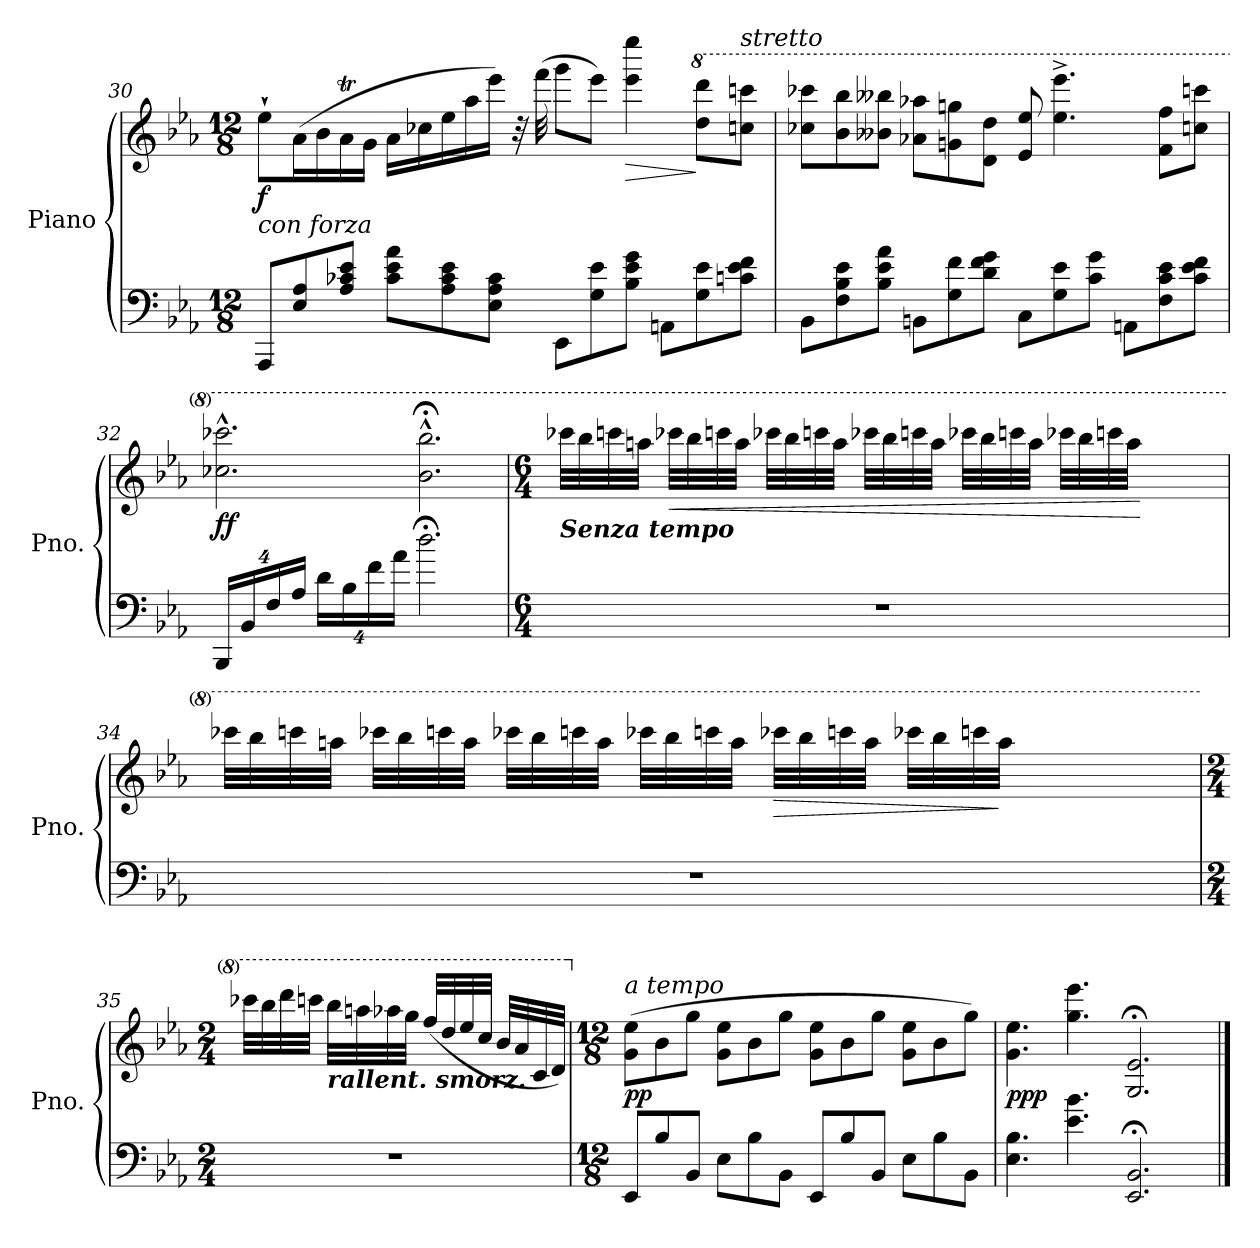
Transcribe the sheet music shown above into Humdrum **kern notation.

**kern	**kern	**dynam
*part1	*part1	*part1
*staff2	*staff1	*staff1/2
*I"Piano	*	*
*I'Pno.	*	*
!!LO:PB:g=z
*clefF4	*clefG2	*
*k[b-e-a-]	*k[b-e-a-]	*
*M12/8	*M12/8	*
=30	=30	=30
!	!LO:TX:b:i:t=con forza	!
!	!	!LO:DY:b
8AAA-/L	8ee-`\L	f
8E-/ 8A-/	(16a-\L	.
.	16b-\	.
8A-/ 8c-X/ 8e-/J	16a-T\	.
.	16g\JJ	.
8c-\ 8e-\ 8a-\L	16a-\LL	.
.	16cc-X\	.
8A-\ 8c-\ 8e-\	16ee-\	.
.	16aa-\	.
8E-\ 8A-\ 8c-\J	16eee-\JJ)	.
.	32r	.
.	(32fff\	.
8EE-\L	8ggg\L	.
8G\ 8e-\	8eee-\J)	.
!	!	!LO:HP:b
8B-\ 8e-\ 8g\J	4eee-\ 4eeee-\	>
8AAn\L	.	.
*	*8va	*
8G\ 8e-\	8ddd\ 8dddd\L	]
!	!LO:TX:a:i:t=stretto	!
8cn\ 8e-\ 8f\J	8cccn\ 8ccccn\J	.
=31	=31	=31
8BB-\L	8ccc-X\ 8cccc-X\L	.
8F\ 8B-\ 8e-\	8bb-\ 8bbb-\	.
8B-\ 8e-\ 8a-\J	8bb--X\ 8bbb--X\J	.
8BBn\L	8aa-X\ 8aaa-X\L	.
8G\ 8f\	8ggn\ 8gggn\	.
8d\ 8f\ 8g\J	8dd\ 8ddd\J	.
8C\L	8ee-/ 8eee-/	.
8G\ 8e-\	4.eee-\^ 4.eeee-\^	.
8c\ 8g\J	.	.
8AAn\L	.	.
8F\ 8c\ 8e-\	8ff\ 8fff\L	.
8c\ 8e-\ 8f\J	8cccn\ 8ccccn\J	.
!!LO:LB:g=z
=32	=32	=32
!	!	!LO:DY:b
32%3BBB-/L	2.ccc-X\^^ 2.cccc-X\^^	ff
32%3BB-/	.	.
32%3F/	.	.
32%3A-/J	.	.
32%3d\L	.	.
32%3B-\	.	.
32%3f\	.	.
32%3a-\J	.	.
2.dd;<\	2.bb-\;<^^ 2.bbb-\;<^^	.
=33	=33	=33
*M6/4	*M6/4	*
*	*MM35	*
!	!LO:TX:b:Bi:t=Senza tempo	!
1.r	32cccc-X\LLL	.
.	32bbb-\	.
.	32ccccn\	.
.	32aaan\JJJ	.
*	*MM40	*
!	!	!LO:HP:b
.	32cccc-X\LLL	<
.	32bbb-\	.
.	32ccccn\	.
.	32aaa\JJJ	.
*	*MM60	*
.	32cccc-X\LLL	.
.	32bbb-\	.
.	32ccccn\	.
.	32aaa\JJJ	.
.	32cccc-X\LLL	.
.	32bbb-\	.
.	32ccccn\	.
.	32aaa\JJJ	.
*	*MM70	*
.	32cccc-X\LLL	.
.	32bbb-\	.
.	32ccccn\	.
.	32aaa\JJJ	.
.	32cccc-X\LLL	.
.	32bbb-\	.
.	32ccccn\	.
.	32aaa\JJJ	.
.	2.ryy	[
!!LO:LB:g=z
=34	=34	=34
1.r	32cccc-X\LLL	.
.	32bbb-\	.
.	32ccccn\	.
.	32aaan\JJJ	.
*	*MM80	*
.	32cccc-X\LLL	.
.	32bbb-\	.
.	32ccccn\	.
.	32aaa\JJJ	.
.	32cccc-X\LLL	.
.	32bbb-\	.
.	32ccccn\	.
.	32aaa\JJJ	.
.	32cccc-X\LLL	.
.	32bbb-\	.
.	32ccccn\	.
.	32aaa\JJJ	.
!	!	!LO:HP:b
.	32cccc-X\LLL	>
.	32bbb-\	.
.	32ccccn\	.
.	32aaa\JJJ	.
.	32cccc-X\LLL	.
.	32bbb-\	.
.	32ccccn\	.
.	32aaa\JJJ	]
.	2.ryy	.
!!LO:LB:g=z
=35	=35	=35
*M2/4	*M2/4	*
*	*MM50	*
2r	32cccc-X\LLL	.
.	32bbb-\	.
.	32dddd\	.
.	32ccccn\JJJ	.
!	!LO:TX:b:Bi:t=rallent. smorz.	!
.	32bbb-\LLL	.
.	32aaan\	.
.	32aaa-X\	.
.	32ggg\JJJ	.
*	*MM35	*
.	(32fff/LLL	.
.	32ddd/	.
.	32eee-/	.
.	32ccc/JJJ	.
*	*MM20	*
.	32bb-/LLL	.
.	32aa-/	.
.	32cc/	.
.	32dd/JJJ)	.
=36	=36	=36
*M12/8	*M12/8	*
*	*X8va	*
*	*MM60	*
!	!LO:TX:a:i:t=a tempo	!
!	!	!LO:DY:b
8EE-/L	(8g\ 8ee-\L	pp
8B-/	8b-\	.
8BB-/J	8gg\J	.
8E-\L	8g\ 8ee-\L	.
8B-\	8b-\	.
8BB-\J	8gg\J	.
8EE-/L	8g\ 8ee-\L	.
8B-/	8b-\	.
8BB-/J	8gg\J	.
8E-\L	8g\ 8ee-\L	.
8B-\	8b-\	.
8BB-\J	8gg\J)	.
=37	=37	=37
!	!	!LO:DY:b
4.E-\ 4.B-\	4.g\ 4.ee-\	ppp
4.e-\< 4.b-\<	4.gg\ 4.eee-\	.
2.EE-/;< 2.BB-/;<	2.G/;< 2.e-/;<	.
==	==	==
*-	*-	*-
